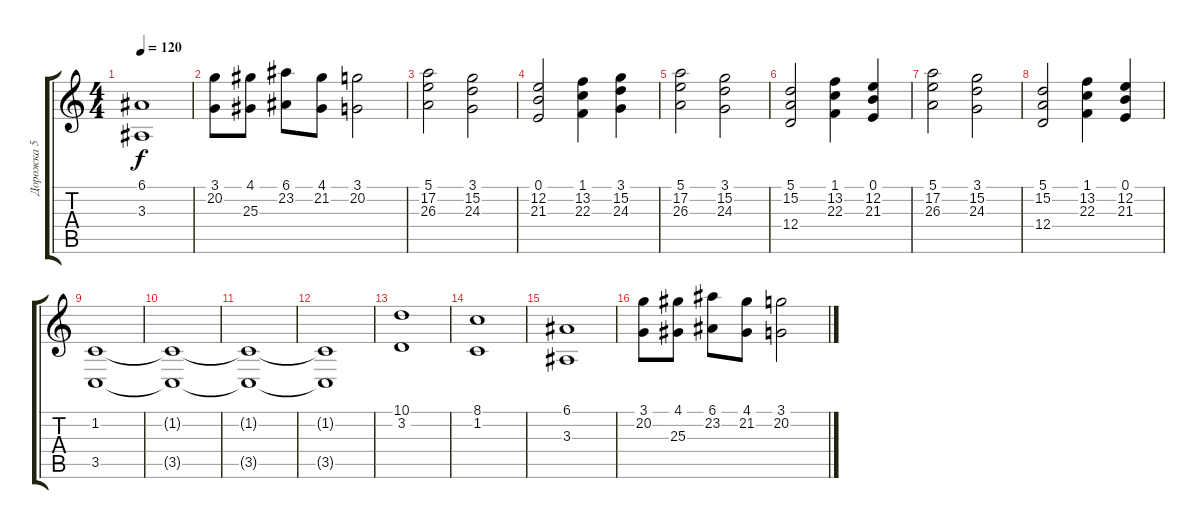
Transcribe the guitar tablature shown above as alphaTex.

\track ("Дорожка 5" "Дорожка 5") {instrument stringensemble1}
\staff {score tabs}
\tuning (E4 B3 G3 D3 A2 E2) {hide}
\ts (4 4)
\tempo 120
\clef g2
\ks c
(6.1 3.3).1{dy f} |
(3.1 20.2).8 (4.1 25.3).8 (6.1 23.2).8 (4.1 21.2).8 (3.1 20.2).2 |
(5.1 17.2 26.3).2 (3.1 15.2 24.3).2 |
(0.1 12.2 21.3).2 (1.1 13.2 22.3).4 (3.1 15.2 24.3).4 |
(5.1 17.2 26.3).2 (3.1 15.2 24.3).2 |
(5.1 15.2 12.4).2 (1.1 13.2 22.3).4 (0.1 12.2 21.3).4 |
(5.1 17.2 26.3).2 (3.1 15.2 24.3).2 |
(5.1 15.2 12.4).2 (1.1 13.2 22.3).4 (0.1 12.2 21.3).4 |
(1.2 3.5).1 |
(1.2{t} 3.5{t}).1 |
(1.2{t} 3.5{t}).1 |
(1.2{t} 3.5{t}).1 |
(10.1 3.2).1 |
(8.1 1.2).1 |
(6.1 3.3).1 |
(3.1 20.2).8 (4.1 25.3).8 (6.1 23.2).8 (4.1 21.2).8 (3.1 20.2).2
